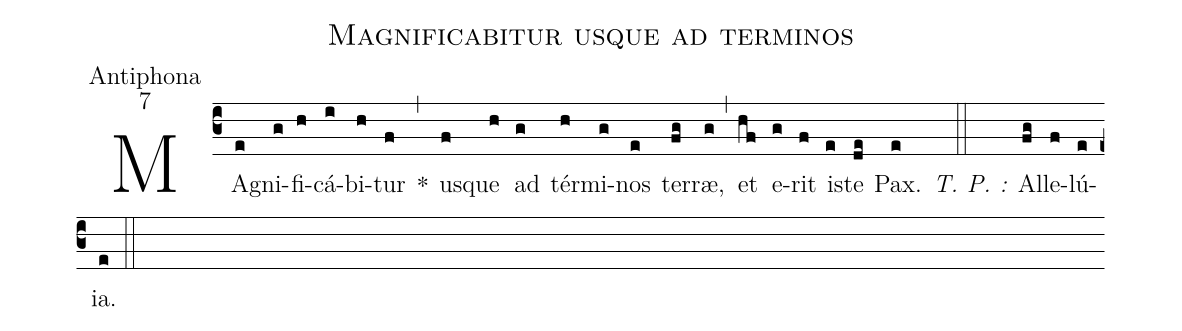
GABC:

name:Magnificabitur usque ad terminos;;
office-part:Antiphona;
mode:7;
%%
(c3) MA(e)gni(g)fi(h)cá(i)bi(h)tur(f) *(,) u(f)sque(h) ad(g) tér(h)mi(g)nos(e) ter(fg)ræ,(g) (,) et(hf) e(g)rit(f) i(e)ste(de) Pax.(e) (::) <i>T. P. :</i> Al(fg)le(f)lú(e)ia.(e) (::)
